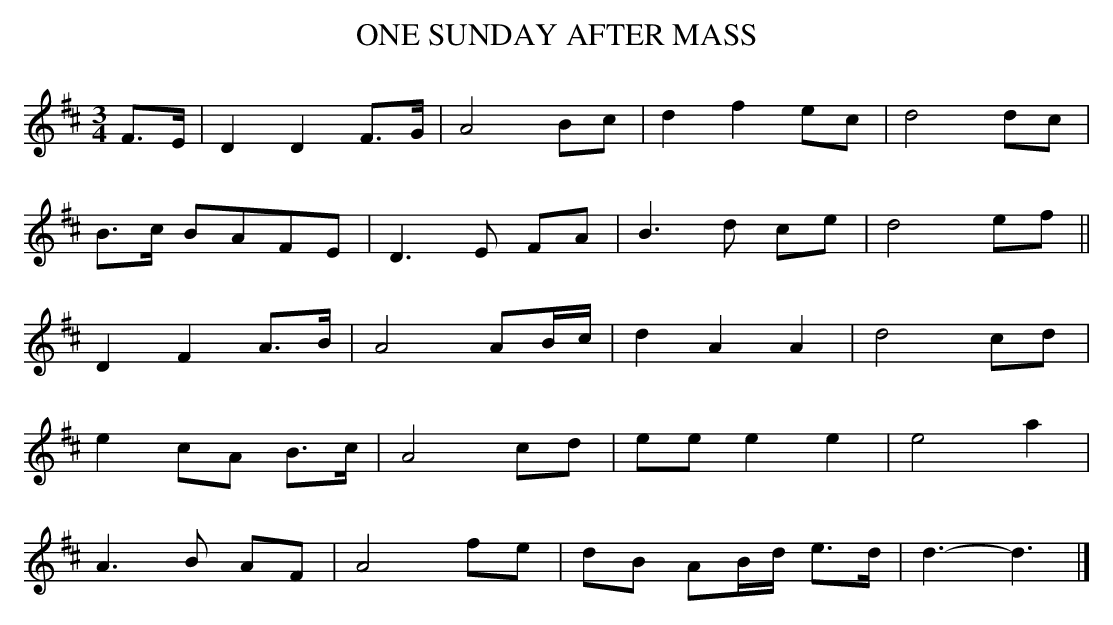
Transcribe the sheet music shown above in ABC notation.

X:1
T:ONE SUNDAY AFTER MASS
Y:"slow"
M:3/4
L:1/8
K:D
F>E|D2D2F>G|A4Bc|d2f2ec|d4dc|
B>c BAFE|D3E FA|B3d ce|d4ef||
D2F2A>B|A4AB/c/|d2A2A2|d4cd|
e2cA B>c|A4cd|ee e2e2|e4a2|
A3B AF|A4fe|dB AB/d/ e>d|d3-d3|]
